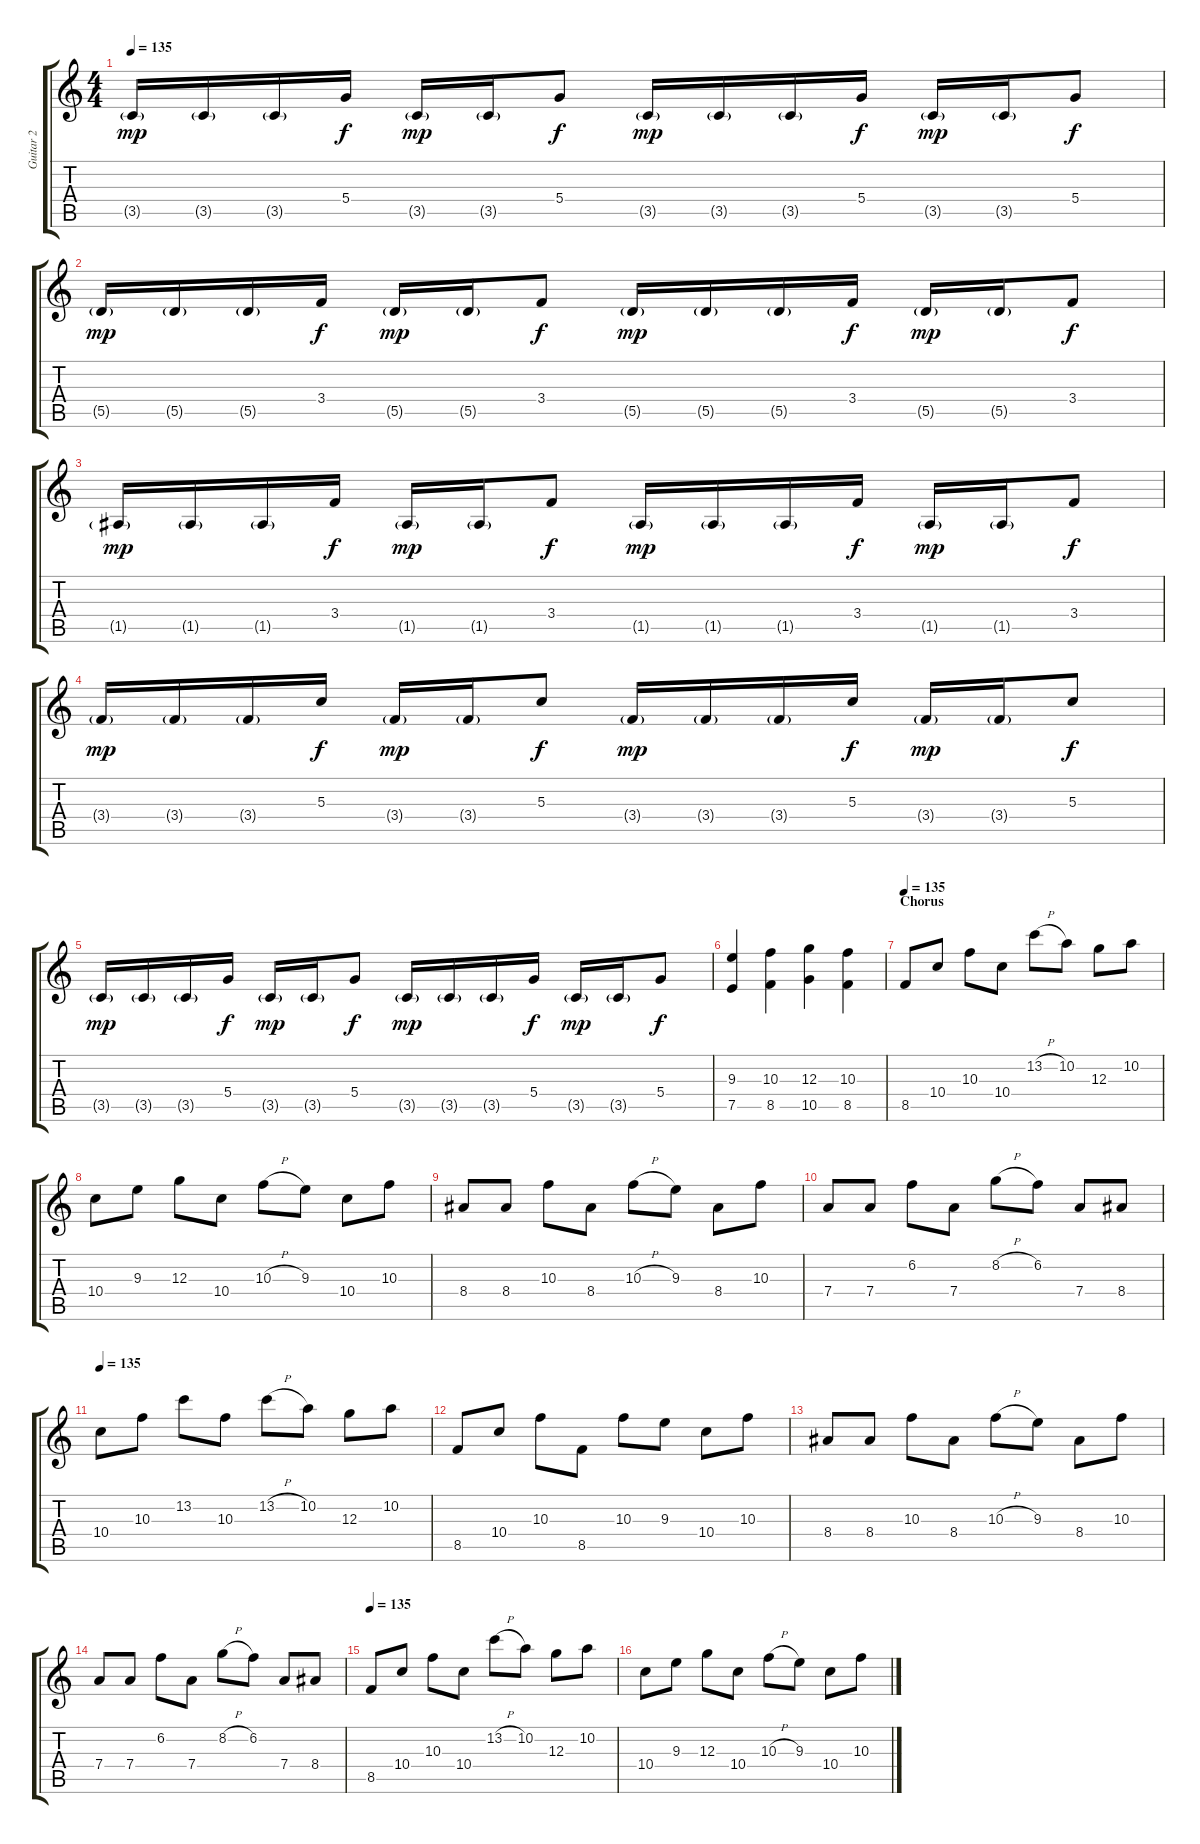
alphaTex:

\track ("Guitar 2" "Guitar 2") {instrument distortionguitar}
\staff {score tabs}
\tuning (E4 B3 G3 D3 A2 D2) {hide}
\ts (4 4)
\tempo 135
\clef g2
\ks c
3.5{g}.16{dy mp} 3.5{g}.16 3.5{g}.16 5.4.16{dy f} 3.5{g}.16{dy mp} 3.5{g}.16 5.4.8{dy f} 3.5{g}.16{dy mp} 3.5{g}.16 3.5{g}.16 5.4.16{dy f} 3.5{g}.16{dy mp} 3.5{g}.16 5.4.8{dy f} |
5.5{g}.16{dy mp} 5.5{g}.16 5.5{g}.16 3.4.16{dy f} 5.5{g}.16{dy mp} 5.5{g}.16 3.4.8{dy f} 5.5{g}.16{dy mp} 5.5{g}.16 5.5{g}.16 3.4.16{dy f} 5.5{g}.16{dy mp} 5.5{g}.16 3.4.8{dy f} |
1.5{g}.16{dy mp} 1.5{g}.16 1.5{g}.16 3.4.16{dy f} 1.5{g}.16{dy mp} 1.5{g}.16 3.4.8{dy f} 1.5{g}.16{dy mp} 1.5{g}.16 1.5{g}.16 3.4.16{dy f} 1.5{g}.16{dy mp} 1.5{g}.16 3.4.8{dy f} |
3.4{g}.16{dy mp} 3.4{g}.16 3.4{g}.16 5.3.16{dy f} 3.4{g}.16{dy mp} 3.4{g}.16 5.3.8{dy f} 3.4{g}.16{dy mp} 3.4{g}.16 3.4{g}.16 5.3.16{dy f} 3.4{g}.16{dy mp} 3.4{g}.16 5.3.8{dy f} |
3.5{g}.16{dy mp} 3.5{g}.16 3.5{g}.16 5.4.16{dy f} 3.5{g}.16{dy mp} 3.5{g}.16 5.4.8{dy f} 3.5{g}.16{dy mp} 3.5{g}.16 3.5{g}.16 5.4.16{dy f} 3.5{g}.16{dy mp} 3.5{g}.16 5.4.8{dy f} |
(9.3 7.5).4 (10.3 8.5).4 (12.3 10.5).4 (10.3 8.5).4 |
\section ("" "Chorus")
\tempo 135
8.5.8 10.4.8 10.3.8 10.4.8 13.2{h}.8 10.2.8 12.3.8 10.2.8 |
10.4.8 9.3.8 12.3.8 10.4.8 10.3{h}.8 9.3.8 10.4.8 10.3.8 |
8.4.8 8.4.8 10.3.8 8.4.8 10.3{h}.8 9.3.8 8.4.8 10.3.8 |
7.4.8 7.4.8 6.2.8 7.4.8 8.2{h}.8 6.2.8 7.4.8 8.4.8 |
\tempo 135
10.4.8 10.3.8 13.2.8 10.3.8 13.2{h}.8 10.2.8 12.3.8 10.2.8 |
8.5.8 10.4.8 10.3.8 8.5.8 10.3.8 9.3.8 10.4.8 10.3.8 |
8.4.8 8.4.8 10.3.8 8.4.8 10.3{h}.8 9.3.8 8.4.8 10.3.8 |
7.4.8 7.4.8 6.2.8 7.4.8 8.2{h}.8 6.2.8 7.4.8 8.4.8 |
\tempo 135
8.5.8 10.4.8 10.3.8 10.4.8 13.2{h}.8 10.2.8 12.3.8 10.2.8 |
10.4.8 9.3.8 12.3.8 10.4.8 10.3{h}.8 9.3.8 10.4.8 10.3.8
